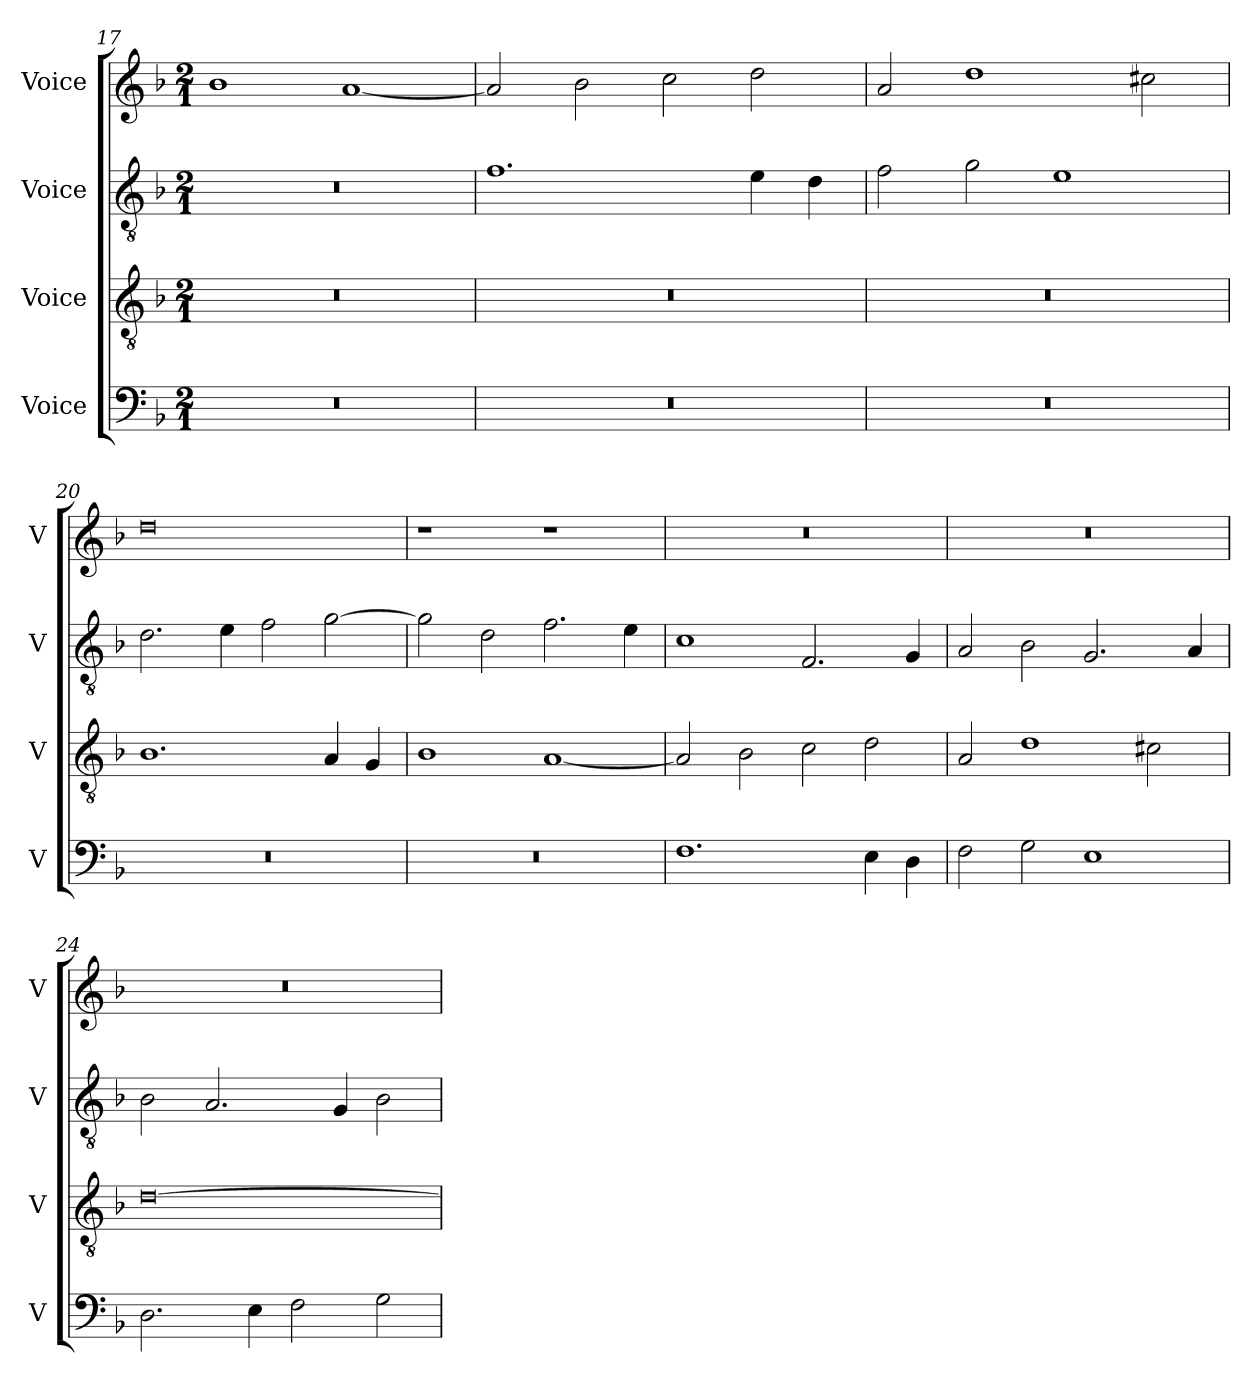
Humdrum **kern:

**kern	**kern	**kern	**kern
*part4	*part3	*part2	*part1
*staff4	*staff3	*staff2	*staff1
*I"Voice	*I"Voice	*I"Voice	*I"Voice
*I'V	*I'V	*I'V	*I'V
*clefF4	*clefGv2	*clefGv2	*clefG2
*k[b-]	*k[b-]	*k[b-]	*k[b-]
*M2/1	*M2/1	*M2/1	*M2/1
=17	=17	=17	=17
0r	0r	0r	1b-
.	.	.	[1a
=18	=18	=18	=18
0r	0r	1.f	2a/]
.	.	.	2b-\
.	.	.	2cc\
.	.	4e\	2dd\
.	.	4d\	.
!!LO:LB:g=z
=19	=19	=19	=19
0r	0r	2f\	2a/
.	.	2g\	1dd
.	.	1e	.
.	.	.	2cc#X\
=20	=20	=20	=20
0r	1.B-	2.d\	0dd
.	.	4e\	.
.	.	2f\	.
.	4A/	[2g\	.
.	4G/	.	.
=21	=21	=21	=21
0r	1B-	2g\]	1r
.	.	2d\	.
.	[1A	2.f\	1r
.	.	4e\	.
=22	=22	=22	=22
1.F	2A/]	1c	0r
.	2B-\	.	.
.	2c\	2.F/	.
4E\	2d\	.	.
4D\	.	4G/	.
!!LO:LB:g=z
=23	=23	=23	=23
2F\	2A/	2A/	0r
2G\	1d	2B-\	.
1E	.	2.G/	.
.	2c#X\	.	.
.	.	4A/	.
=24	=24	=24	=24
2.D\	[0d	2B-\	0r
.	.	2.A/	.
4E\	.	.	.
2F\	.	.	.
.	.	4G/	.
2G\	.	2B-\	.
=	=	=	=
*-	*-	*-	*-
